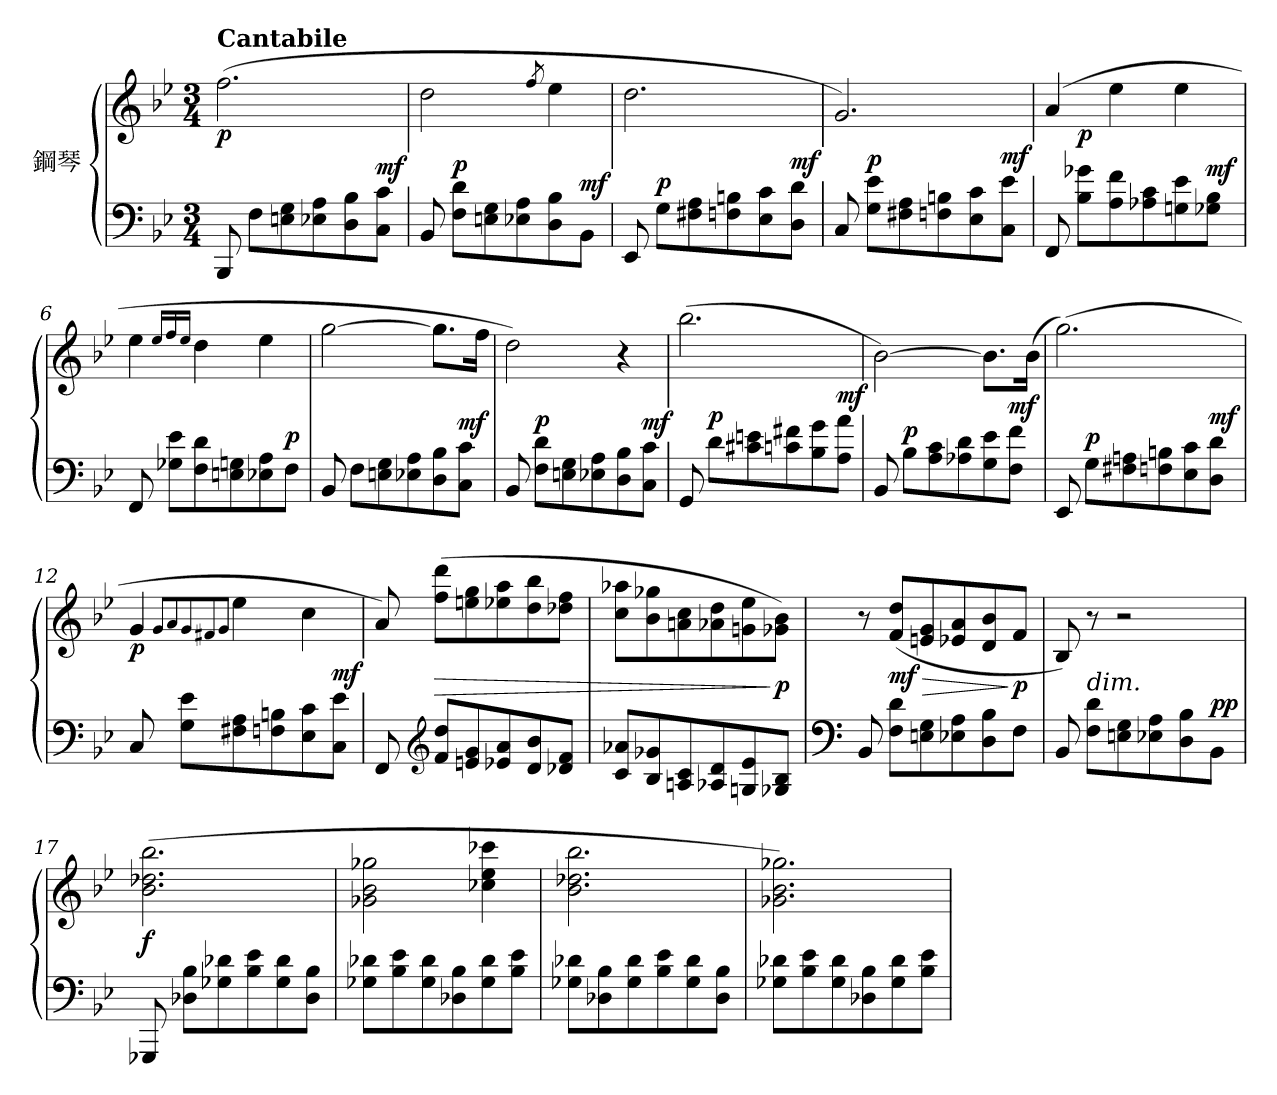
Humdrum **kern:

**kern	**kern	**dynam
*part1	*part1	*part1
*staff2	*staff1	*staff1/2
*I"鋼琴	*	*
*clefF4	*clefG2	*
*k[b-e-]	*k[b-e-]	*
*M3/4	*M3/4	*
*MM80	*MM80	*
=1	=1	=1
!	!LO:TX:a:B:t=Cantabile	!
!	!	!LO:DY:b
8BBB-/	(>2.ff\	p
*	*MM144	*
8F\L	.	.
8En\ 8G\	.	.
8E-X\ 8A\	.	.
8D\ 8B-\	.	.
!	!	!LO:DY:a=2
8C\ 8c\J	.	mf
=2	=2	=2
8BB-/	2dd\	.
!	!	!LO:DY:a=2
8F\ 8d\L	.	p
8En\ 8G\	.	.
8E-X\ 8A\	.	.
.	8qff/	.
8D\ 8B-\	4ee-\	.
!	!	!LO:DY:a=2
8BB-\J	.	mf
=3	=3	=3
8EE-/	2.dd\	.
!	!	!LO:DY:a=2
8G\L	.	p
8F#X\ 8A\	.	.
8Fn\ 8Bn\	.	.
8E-\ 8c\	.	.
!	!	!LO:DY:a=2
8D\ 8d\J	.	mf
=4	=4	=4
8C/	2.g/)	.
!	!	!LO:DY:a=2
8G\ 8e-\L	.	p
8F#X\ 8A\	.	.
8Fn\ 8Bn\	.	.
8E-\ 8c\	.	.
!	!	!LO:DY:a=2
8C\ 8e-\J	.	mf
!!LO:LB:g=z
=5	=5	=5
8FF/	(>4a/	.
!	!	!LO:DY:a=2
8B-\ 8g-X\L	.	p
8A\ 8f\	4ee-\	.
8A-X\ 8c\	.	.
8Gn\ 8e-\	4ee-\	.
!	!	!LO:DY:a=2
8G-X\ 8B-\J	.	mf
=6	=6	=6
8FF/	4ee-\	.
8G-X\ 8e-\L	.	.
.	16qee-/LL	.
.	16qff/	.
.	16qee-/JJ	.
8F\ 8d\	4dd\	.
8En\ 8Gn\	.	.
8E-X\ 8A\	4ee-\	.
!	!	!LO:DY:a=2
8F\J	.	p
=7	=7	=7
8BB-/	[2gg\	.
8F\L	.	.
8En\ 8G\	.	.
8E-X\ 8A\	.	.
8D\ 8B-\	8.gg\L]	.
!	!	!LO:DY:a=2
8C\ 8c\J	.	mf
.	16ff\Jk	.
=8	=8	=8
8BB-/	2dd\)	.
!	!	!LO:DY:a=2
8F\ 8d\L	.	p
8En\ 8G\	.	.
8E-X\ 8A\	.	.
8D\ 8B-\	4r	.
!	!	!LO:DY:a=2
8C\ 8c\J	.	mf
!!LO:LB:g=z
=9	=9	=9
8GG/	(>2.bb-\	.
!	!	!LO:DY:a=2
8d\L	.	p
8c#X\ 8en\	.	.
8cn\ 8f#X\	.	.
8B-\ 8g\	.	.
!	!	!LO:DY:a=2
8A\ 8a\J	.	mf
=10	=10	=10
8BB-/	[2b-\)	.
!	!	!LO:DY:a=2
8B-\L	.	p
8A\ 8c\	.	.
8A-X\ 8d\	.	.
8G\ 8e-\	8.b-\L]	.
!	!	!LO:DY:a=2
8F\ 8f\J	.	mf
.	(>16b-\Jk	.
=11	=11	=11
8EE-/	(>2.gg\)	.
!	!	!LO:DY:a=2
8G\L	.	p
8F#X\ 8An\	.	.
8Fn\ 8Bn\	.	.
8E-\ 8c\	.	.
!	!	!LO:DY:a=2
8D\ 8d\J	.	mf
=12	=12	=12
!	!	!LO:DY:b
8C/	4g/	p
8G\ 8e-\L	.	.
.	8qg/L	.
.	8qa/	.
.	8qg/	.
.	8qf#X/	.
.	8qg/J	.
8F#X\ 8A\	4ee-\	.
8Fn\ 8Bn\	.	.
8E-\ 8c\	4cc\	.
!	!	!LO:DY:a=2
8C\ 8e-\J	.	mf
=13	=13	=13
8FF/	8a/)	.
*clefG2	*	*
!	!	!LO:HP:b
8f/ 8dd/L	(>8ff\ 8ddd\L	>
8en/ 8g/	8een\ 8gg\	.
8e-X/ 8a/	8ee-X\ 8aa\	.
8d/ 8b-/	8dd\ 8bb-\	.
8d-X/ 8f/J	8dd-X\ 8ff\J	.
!!LO:LB:g=z
=14	=14	=14
*	*MM140	*
8c/ 8a-X/L	8cc\ 8aa-X\L	.
8B-/ 8g-X/	8b-\ 8gg-X\	.
8An/ 8c/	8an\ 8cc\	.
*	*MM136	*
8A-X/ 8d/	8a-X\ 8dd\	.
8Gn/ 8e-/	8gn\ 8ee-\	.
!	!	!LO:DY:n=1:b
8G-X/ 8B-/J	8g-X\ 8b-\J)	] p
=15	=15	=15
*clefF4	*	*
*	*MM132	*
8BB-/	8r	.
!	!	!LO:HP:b
!	!	!LO:DY:n=1:b
8F\ 8d\L	(>8f/ 8dd/L	> mf
8En\ 8G\	8en/ 8g/	.
*	*MM128	*
8E-X\ 8A\	8e-X/ 8a/	.
8D\ 8B-\	8d/ 8b-/	.
!	!	!LO:DY:n=2:b
8F\J	8f/J	] p
=16	=16	=16
*	*MM124	*
8BB-/	8B-/)	.
!LO:TX:a:i:t=dim.	!	!
8F\ 8d\L	8r	.
*	*MM120	*
8En\ 8G\	2r	.
8E-X\ 8A\	.	.
*	*MM116	*
8D\ 8B-\	.	.
!	!	!LO:DY:a=2
8BB-\J	.	pp
=17	=17	=17
*	*MM120	*
!	!	!LO:DY:b
8GGG-X/	(>2.b-\ 2.dd-X\ 2.bb-\	f
*	*MM124	*
8D-X\ 8B-\L	.	.
*	*MM128	*
8G-X\ 8d-X\	.	.
*	*MM132	*
8B-\ 8e-\	.	.
*	*MM136	*
8G-\ 8d-\	.	.
*	*MM140	*
8D-\ 8B-\J	.	.
=18	=18	=18
*	*MM144	*
8G-X\ 8d-X\L	2g-X\ 2b-\ 2gg-X\	.
8B-\ 8e-\	.	.
8G-\ 8d-\	.	.
8D-X\ 8B-\	.	.
8G-\ 8d-\	4cc-X\ 4ee-\ 4ccc-X\	.
8B-\ 8e-\J	.	.
!!LO:LB:g=z
=19	=19	=19
8G-X\ 8d-X\L	2.b-\ 2.dd-X\ 2.bb-\	.
8D-X\ 8B-\	.	.
8G-\ 8d-\	.	.
8B-\ 8e-\	.	.
8G-\ 8d-\	.	.
8D-\ 8B-\J	.	.
=20	=20	=20
8G-X\ 8d-X\L	2.g-X\ 2.b-\ 2.gg-X\)	.
8B-\ 8e-\	.	.
8G-\ 8d-\	.	.
8D-X\ 8B-\	.	.
8G-\ 8d-\	.	.
8B-\ 8e-\J	.	.
=	=	=
*-	*-	*-
